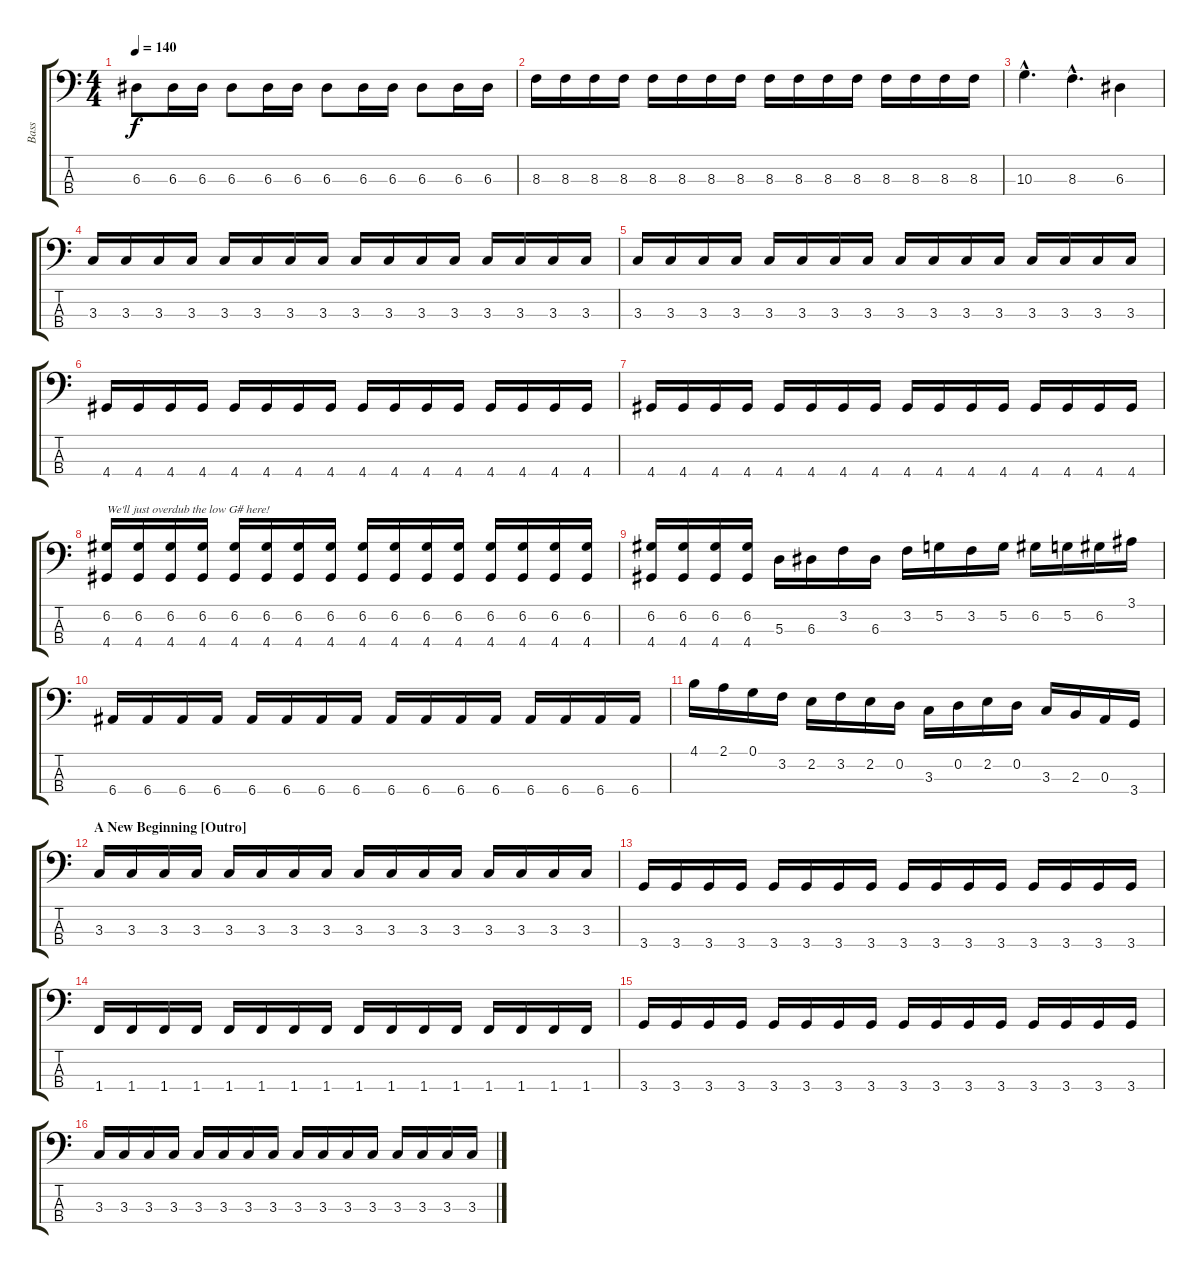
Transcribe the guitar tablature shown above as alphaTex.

\track ("Bass" "Bass") {instrument electricbassfinger}
\staff {score tabs}
\tuning (G2 D2 A1 E1) {hide}
\ts (4 4)
\tempo 140
\clef f4
\ks c
6.3.8{dy f} 6.3.16 6.3.16 6.3.8 6.3.16 6.3.16 6.3.8 6.3.16 6.3.16 6.3.8 6.3.16 6.3.16 |
8.3.16 8.3.16 8.3.16 8.3.16 8.3.16 8.3.16 8.3.16 8.3.16 8.3.16 8.3.16 8.3.16 8.3.16 8.3.16 8.3.16 8.3.16 8.3.16 |
10.3{hac}.4{d} 8.3{hac}.4{d} 6.3.4 |
3.3.16{volume 12 balance 8 instrument electricbassfinger} 3.3.16 3.3.16 3.3.16 3.3.16 3.3.16 3.3.16 3.3.16 3.3.16 3.3.16 3.3.16 3.3.16 3.3.16 3.3.16 3.3.16 3.3.16 |
3.3.16 3.3.16 3.3.16 3.3.16 3.3.16 3.3.16 3.3.16 3.3.16 3.3.16 3.3.16 3.3.16 3.3.16 3.3.16 3.3.16 3.3.16 3.3.16 |
4.4.16 4.4.16 4.4.16 4.4.16 4.4.16 4.4.16 4.4.16 4.4.16 4.4.16 4.4.16 4.4.16 4.4.16 4.4.16 4.4.16 4.4.16 4.4.16 |
4.4.16 4.4.16 4.4.16 4.4.16 4.4.16 4.4.16 4.4.16 4.4.16 4.4.16 4.4.16 4.4.16 4.4.16 4.4.16 4.4.16 4.4.16 4.4.16 |
(6.2 4.4).16{txt "We'll just overdub the low G# here!"} (6.2 4.4).16 (6.2 4.4).16 (6.2 4.4).16 (6.2 4.4).16 (6.2 4.4).16 (6.2 4.4).16 (6.2 4.4).16 (6.2 4.4).16 (6.2 4.4).16 (6.2 4.4).16 (6.2 4.4).16 (6.2 4.4).16 (6.2 4.4).16 (6.2 4.4).16 (6.2 4.4).16 |
(6.2 4.4).16 (6.2 4.4).16 (6.2 4.4).16 (6.2 4.4).16 5.3.16 6.3.16 3.2.16 6.3.16 3.2.16 5.2.16 3.2.16 5.2.16 6.2.16 5.2.16 6.2.16 3.1.16 |
6.4.16 6.4.16 6.4.16 6.4.16 6.4.16 6.4.16 6.4.16 6.4.16 6.4.16 6.4.16 6.4.16 6.4.16 6.4.16 6.4.16 6.4.16 6.4.16 |
4.1.16 2.1.16 0.1.16 3.2.16 2.2.16 3.2.16 2.2.16 0.2.16 3.3.16 0.2.16 2.2.16 0.2.16 3.3.16 2.3.16 0.3.16 3.4.16 |
\section ("" "A New Beginning [Outro]")
3.3.16{instrument electricbassfinger} 3.3.16 3.3.16 3.3.16 3.3.16 3.3.16 3.3.16 3.3.16 3.3.16 3.3.16 3.3.16 3.3.16 3.3.16 3.3.16 3.3.16 3.3.16 |
3.4.16 3.4.16 3.4.16 3.4.16 3.4.16 3.4.16 3.4.16 3.4.16 3.4.16 3.4.16 3.4.16 3.4.16 3.4.16 3.4.16 3.4.16 3.4.16 |
1.4.16 1.4.16 1.4.16 1.4.16 1.4.16 1.4.16 1.4.16 1.4.16 1.4.16 1.4.16 1.4.16 1.4.16 1.4.16 1.4.16 1.4.16 1.4.16 |
3.4.16 3.4.16 3.4.16 3.4.16 3.4.16 3.4.16 3.4.16 3.4.16 3.4.16 3.4.16 3.4.16 3.4.16 3.4.16 3.4.16 3.4.16 3.4.16 |
3.3.16 3.3.16 3.3.16 3.3.16 3.3.16 3.3.16 3.3.16 3.3.16 3.3.16 3.3.16 3.3.16 3.3.16 3.3.16 3.3.16 3.3.16 3.3.16
